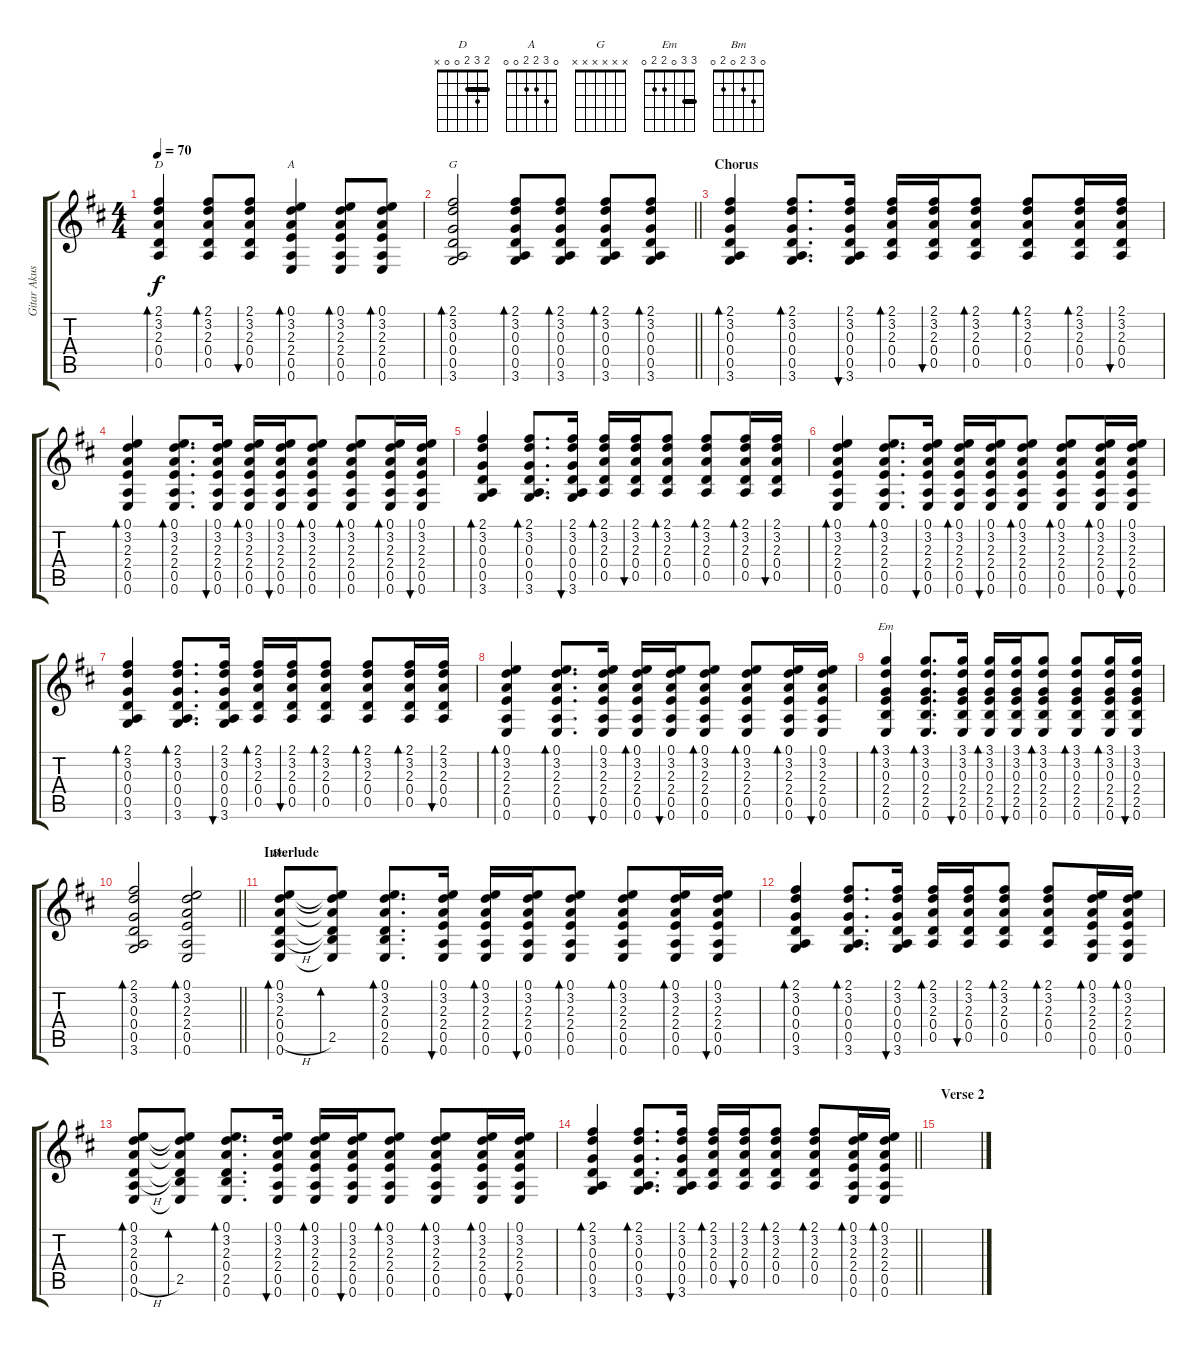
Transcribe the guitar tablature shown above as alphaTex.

\track ("Gitar Akustik" "Gitar Akus") {instrument acousticguitarsteel}
\staff {score tabs}
\tuning (E4 B3 G3 D3 A2 E2) {hide}
\chord ("D" 2 3 2 0 0 x) {barre 2}
\chord ("A" 0 3 2 2 0 0)
\chord ("G" x x x x x x)
\chord ("Em" 3 3 0 2 2 0) {barre 3}
\chord ("Bm" 0 3 2 0 2 0)
\ts (4 4)
\tempo 70
\clef g2
\ks d
(2.1 3.2 2.3 0.4 0.5).4{bd 60 ch "D" dy f} (2.1 3.2 2.3 0.4 0.5).8{bd 60} (2.1 3.2 2.3 0.4 0.5).8{bu 60} (0.1 3.2 2.3 2.4 0.5 0.6).4{bd 60 ch "A"} (0.1 3.2 2.3 2.4 0.5 0.6).8{bd 60} (0.1 3.2 2.3 2.4 0.5 0.6).8{bd 60} |
\barLineRight lightlight
(2.1 3.2 0.3 0.4 0.5 3.6).2{bd 60 ch "G" volume 7 instrument acousticguitarsteel} (2.1 3.2 0.3 0.4 0.5 3.6).8{bd 60} (2.1 3.2 0.3 0.4 0.5 3.6).8{bd 60} (2.1 3.2 0.3 0.4 0.5 3.6).8{bd 60} (2.1 3.2 0.3 0.4 0.5 3.6).8{bd 60} |
\section ("" "Chorus")
(2.1 3.2 0.3 0.4 0.5 3.6).4{bd 60} (2.1 3.2 0.3 0.4 0.5 3.6).8{d bd 60} (2.1 3.2 0.3 0.4 0.5 3.6).16{bu 60} (2.1 3.2 2.3 0.4 0.5).16{bd 60} (2.1 3.2 2.3 0.4 0.5).16{bu 60} (2.1 3.2 2.3 0.4 0.5).8{bd 60} (2.1 3.2 2.3 0.4 0.5).8{bd 60} (2.1 3.2 2.3 0.4 0.5).16{bd 60} (2.1 3.2 2.3 0.4 0.5).16{bu 60} |
(0.1 3.2 2.3 2.4 0.5 0.6).4{bd 60} (0.1 3.2 2.3 2.4 0.5 0.6).8{d bd 60} (0.1 3.2 2.3 2.4 0.5 0.6).16{bu 60} (0.1 3.2 2.3 2.4 0.5 0.6).16{bd 60} (0.1 3.2 2.3 2.4 0.5 0.6).16{bu 60} (0.1 3.2 2.3 2.4 0.5 0.6).8{bd 60} (0.1 3.2 2.3 2.4 0.5 0.6).8{bd 60} (0.1 3.2 2.3 2.4 0.5 0.6).16{bd 60} (0.1 3.2 2.3 2.4 0.5 0.6).16{bu 60} |
(2.1 3.2 0.3 0.4 0.5 3.6).4{bd 60} (2.1 3.2 0.3 0.4 0.5 3.6).8{d bd 60} (2.1 3.2 0.3 0.4 0.5 3.6).16{bu 60} (2.1 3.2 2.3 0.4 0.5).16{bd 60} (2.1 3.2 2.3 0.4 0.5).16{bu 60} (2.1 3.2 2.3 0.4 0.5).8{bd 60} (2.1 3.2 2.3 0.4 0.5).8{bd 60} (2.1 3.2 2.3 0.4 0.5).16{bd 60} (2.1 3.2 2.3 0.4 0.5).16{bu 60} |
(0.1 3.2 2.3 2.4 0.5 0.6).4{bd 60} (0.1 3.2 2.3 2.4 0.5 0.6).8{d bd 60} (0.1 3.2 2.3 2.4 0.5 0.6).16{bu 60} (0.1 3.2 2.3 2.4 0.5 0.6).16{bd 60} (0.1 3.2 2.3 2.4 0.5 0.6).16{bu 60} (0.1 3.2 2.3 2.4 0.5 0.6).8{bd 60} (0.1 3.2 2.3 2.4 0.5 0.6).8{bd 60} (0.1 3.2 2.3 2.4 0.5 0.6).16{bd 60} (0.1 3.2 2.3 2.4 0.5 0.6).16{bu 60} |
(2.1 3.2 0.3 0.4 0.5 3.6).4{bd 60} (2.1 3.2 0.3 0.4 0.5 3.6).8{d bd 60} (2.1 3.2 0.3 0.4 0.5 3.6).16{bu 60} (2.1 3.2 2.3 0.4 0.5).16{bd 60} (2.1 3.2 2.3 0.4 0.5).16{bu 60} (2.1 3.2 2.3 0.4 0.5).8{bd 60} (2.1 3.2 2.3 0.4 0.5).8{bd 60} (2.1 3.2 2.3 0.4 0.5).16{bd 60} (2.1 3.2 2.3 0.4 0.5).16{bu 60} |
(0.1 3.2 2.3 2.4 0.5 0.6).4{bd 60} (0.1 3.2 2.3 2.4 0.5 0.6).8{d bd 60} (0.1 3.2 2.3 2.4 0.5 0.6).16{bu 60} (0.1 3.2 2.3 2.4 0.5 0.6).16{bd 60} (0.1 3.2 2.3 2.4 0.5 0.6).16{bu 60} (0.1 3.2 2.3 2.4 0.5 0.6).8{bd 60} (0.1 3.2 2.3 2.4 0.5 0.6).8{bd 60} (0.1 3.2 2.3 2.4 0.5 0.6).16{bd 60} (0.1 3.2 2.3 2.4 0.5 0.6).16{bu 60} |
(3.1 3.2 0.3 2.4 2.5 0.6).4{bd 60 ch "Em"} (3.1 3.2 0.3 2.4 2.5 0.6).8{d bd 60} (3.1 3.2 0.3 2.4 2.5 0.6).16{bu 60} (3.1 3.2 0.3 2.4 2.5 0.6).16{bd 60} (3.1 3.2 0.3 2.4 2.5 0.6).16{bu 60} (3.1 3.2 0.3 2.4 2.5 0.6).8{bd 60} (3.1 3.2 0.3 2.4 2.5 0.6).8{bd 60} (3.1 3.2 0.3 2.4 2.5 0.6).16{bd 60} (3.1 3.2 0.3 2.4 2.5 0.6).16{bu 60} |
\barLineRight lightlight
(2.1 3.2 0.3 0.4 0.5 3.6).2{bd 60} (0.1 3.2 2.3 2.4 0.5 0.6).2{bd 60} |
\section ("" "Interlude")
(0.1 3.2 2.3 0.4 0.5{h} 0.6).8{bd 60 ch "Bm"} (0.1{t} 3.2{t} 2.3{t} 0.4{t} 2.5 0.6{t}).8{bd 60} (0.1 3.2 2.3 0.4 2.5 0.6).8{d bd 60} (0.1 3.2 2.3 2.4 0.5 0.6).16{bu 60} (0.1 3.2 2.3 2.4 0.5 0.6).16{bd 60} (0.1 3.2 2.3 2.4 0.5 0.6).16{bu 60} (0.1 3.2 2.3 2.4 0.5 0.6).8{bd 60} (0.1 3.2 2.3 2.4 0.5 0.6).8{bd 60} (0.1 3.2 2.3 2.4 0.5 0.6).16{bd 60} (0.1 3.2 2.3 2.4 0.5 0.6).16{bu 60} |
(2.1 3.2 0.3 0.4 0.5 3.6).4{bd 60} (2.1 3.2 0.3 0.4 0.5 3.6).8{d bd 60} (2.1 3.2 0.3 0.4 0.5 3.6).16{bu 60} (2.1 3.2 2.3 0.4 0.5).16{bd 60} (2.1 3.2 2.3 0.4 0.5).16{bu 60} (2.1 3.2 2.3 0.4 0.5).8{bd 60} (2.1 3.2 2.3 0.4 0.5).8{bd 60} (0.1 3.2 2.3 2.4 0.5 0.6).16{bd 60} (0.1 3.2 2.3 2.4 0.5 0.6).16{bd 60} |
(0.1 3.2 2.3 0.4 0.5{h} 0.6).8{bd 60} (0.1{t} 3.2{t} 2.3{t} 0.4{t} 2.5 0.6{t}).8{bd 60} (0.1 3.2 2.3 0.4 2.5 0.6).8{d bd 60} (0.1 3.2 2.3 2.4 0.5 0.6).16{bu 60} (0.1 3.2 2.3 2.4 0.5 0.6).16{bd 60} (0.1 3.2 2.3 2.4 0.5 0.6).16{bu 60} (0.1 3.2 2.3 2.4 0.5 0.6).8{bd 60} (0.1 3.2 2.3 2.4 0.5 0.6).8{bd 60} (0.1 3.2 2.3 2.4 0.5 0.6).16{bd 60} (0.1 3.2 2.3 2.4 0.5 0.6).16{bu 60} |
\barLineRight lightlight
(2.1 3.2 0.3 0.4 0.5 3.6).4{bd 60 volume 4 instrument acousticguitarsteel} (2.1 3.2 0.3 0.4 0.5 3.6).8{d bd 60} (2.1 3.2 0.3 0.4 0.5 3.6).16{bu 60} (2.1 3.2 2.3 0.4 0.5).16{bd 60} (2.1 3.2 2.3 0.4 0.5).16{bu 60} (2.1 3.2 2.3 0.4 0.5).8{bd 60} (2.1 3.2 2.3 0.4 0.5).8{bd 60} (0.1 3.2 2.3 2.4 0.5 0.6).16{bd 60} (0.1 3.2 2.3 2.4 0.5 0.6).16{bd 60} |
\section ("" "Verse 2")
